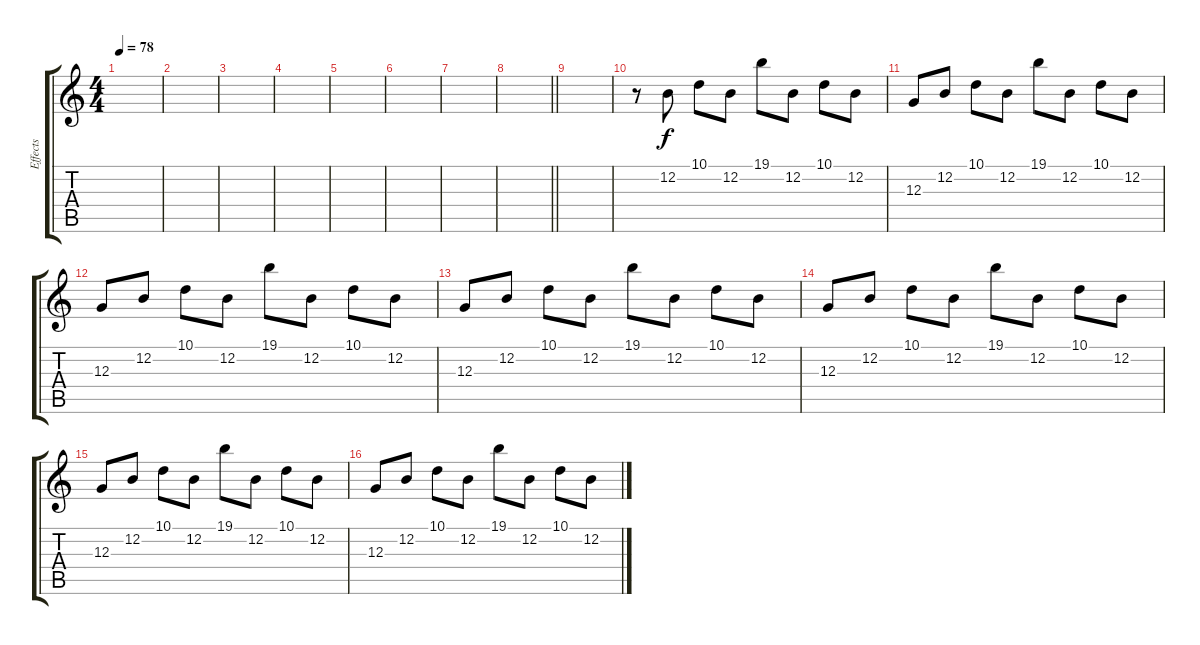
\track ("Effects" "Effects") {instrument celesta}
\staff {score tabs}
\tuning (E4 B3 G3 D3 A2 E2) {hide}
\ts (4 4)
\tempo 78
\clef g2
\ks c
|
|
|
|
|
|
|
\barLineRight lightlight
|
|
r.8 12.2.8 10.1.8 12.2.8 19.1.8 12.2.8 10.1.8 12.2.8 |
12.3.8 12.2.8 10.1.8 12.2.8 19.1.8 12.2.8 10.1.8 12.2.8 |
12.3.8 12.2.8 10.1.8 12.2.8 19.1.8 12.2.8 10.1.8 12.2.8 |
12.3.8 12.2.8 10.1.8 12.2.8 19.1.8 12.2.8 10.1.8 12.2.8 |
12.3.8 12.2.8 10.1.8 12.2.8 19.1.8 12.2.8 10.1.8 12.2.8 |
12.3.8 12.2.8 10.1.8 12.2.8 19.1.8 12.2.8 10.1.8 12.2.8 |
12.3.8 12.2.8 10.1.8 12.2.8 19.1.8 12.2.8 10.1.8 12.2.8
